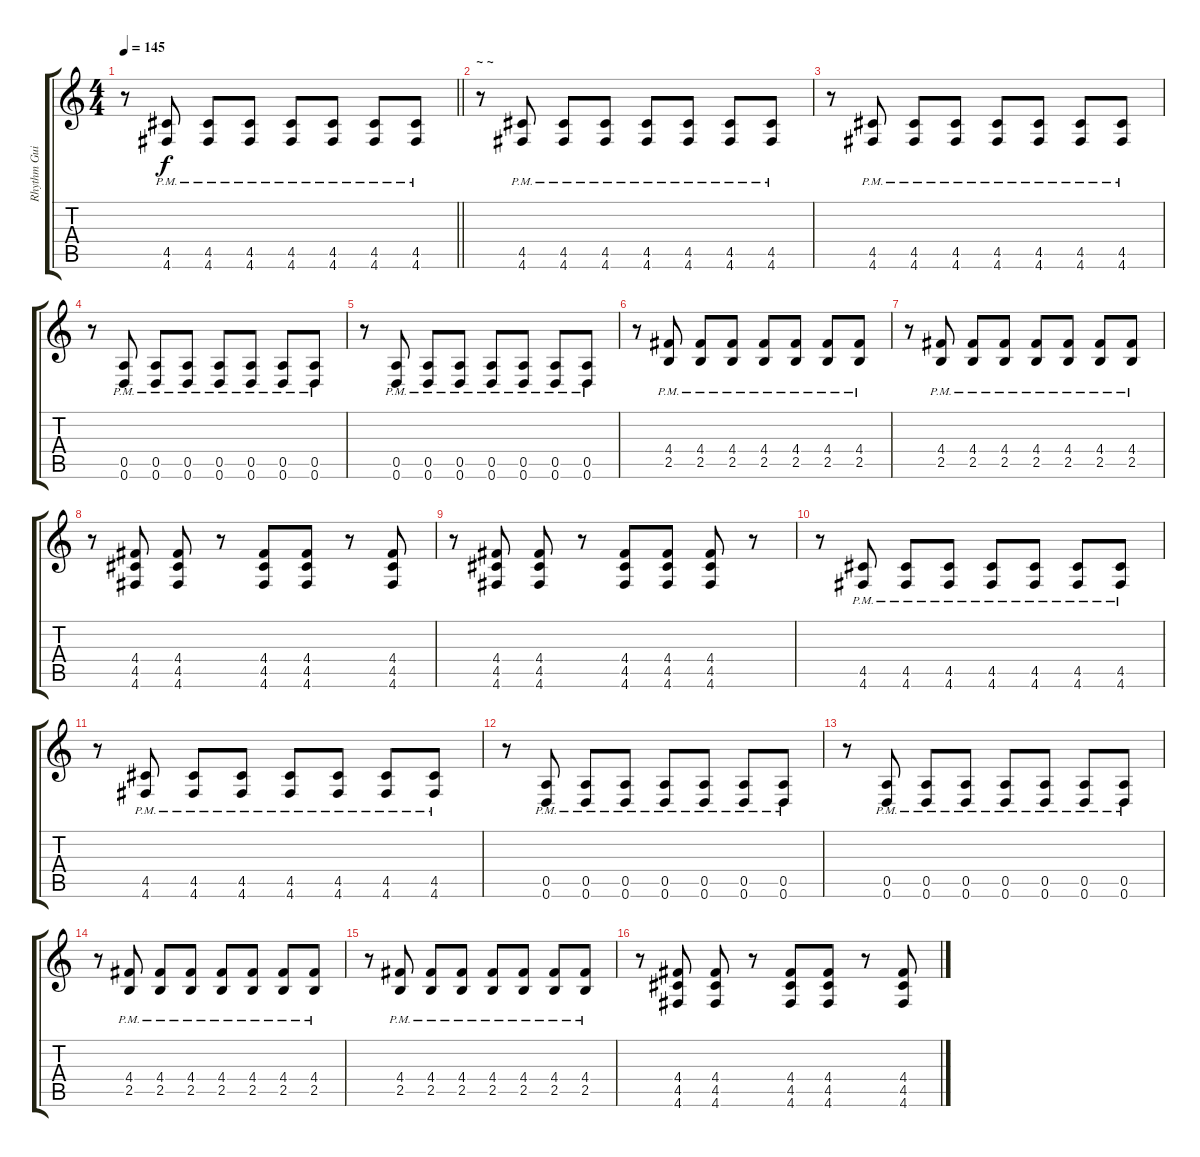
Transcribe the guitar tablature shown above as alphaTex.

\track ("Rhythm Guitar 2" "Rhythm Gui") {instrument distortionguitar}
\staff {score tabs}
\tuning (E4 B3 G3 D3 A2 D2) {hide}
\ts (4 4)
\tempo 145
\clef g2
\barLineRight lightlight
\ks c
r.8{dy f} (4.5{pm} 4.6{pm}).8 (4.5{pm} 4.6{pm}).8 (4.5{pm} 4.6{pm}).8 (4.5{pm} 4.6{pm}).8 (4.5{pm} 4.6{pm}).8 (4.5{pm} 4.6{pm}).8 (4.5{pm} 4.6{pm}).8 |
\section ("" "~ ~")
r.8 (4.5{pm} 4.6{pm}).8 (4.5{pm} 4.6{pm}).8 (4.5{pm} 4.6{pm}).8 (4.5{pm} 4.6{pm}).8 (4.5{pm} 4.6{pm}).8 (4.5{pm} 4.6{pm}).8 (4.5{pm} 4.6{pm}).8 |
r.8 (4.5{pm} 4.6{pm}).8 (4.5{pm} 4.6{pm}).8 (4.5{pm} 4.6{pm}).8 (4.5{pm} 4.6{pm}).8 (4.5{pm} 4.6{pm}).8 (4.5{pm} 4.6{pm}).8 (4.5{pm} 4.6{pm}).8 |
r.8 (0.5{pm} 0.6{pm}).8 (0.5{pm} 0.6{pm}).8 (0.5{pm} 0.6{pm}).8 (0.5{pm} 0.6{pm}).8 (0.5{pm} 0.6{pm}).8 (0.5{pm} 0.6{pm}).8 (0.5{pm} 0.6{pm}).8 |
r.8 (0.5{pm} 0.6{pm}).8 (0.5{pm} 0.6{pm}).8 (0.5{pm} 0.6{pm}).8 (0.5{pm} 0.6{pm}).8 (0.5{pm} 0.6{pm}).8 (0.5{pm} 0.6{pm}).8 (0.5{pm} 0.6{pm}).8 |
r.8 (4.4{pm} 2.5{pm}).8 (4.4{pm} 2.5{pm}).8 (4.4{pm} 2.5{pm}).8 (4.4{pm} 2.5{pm}).8 (4.4{pm} 2.5{pm}).8 (4.4{pm} 2.5{pm}).8 (4.4{pm} 2.5{pm}).8 |
r.8 (4.4{pm} 2.5{pm}).8 (4.4{pm} 2.5{pm}).8 (4.4{pm} 2.5{pm}).8 (4.4{pm} 2.5{pm}).8 (4.4{pm} 2.5{pm}).8 (4.4{pm} 2.5{pm}).8 (4.4{pm} 2.5{pm}).8 |
r.8 (4.4 4.5 4.6).8 (4.4 4.5 4.6).8 r.8 (4.4 4.5 4.6).8 (4.4 4.5 4.6).8 r.8 (4.4 4.5 4.6).8 |
r.8 (4.4 4.5 4.6).8 (4.4 4.5 4.6).8 r.8 (4.4 4.5 4.6).8 (4.4 4.5 4.6).8 (4.4 4.5 4.6).8 r.8 |
r.8 (4.5{pm} 4.6{pm}).8 (4.5{pm} 4.6{pm}).8 (4.5{pm} 4.6{pm}).8 (4.5{pm} 4.6{pm}).8 (4.5{pm} 4.6{pm}).8 (4.5{pm} 4.6{pm}).8 (4.5{pm} 4.6{pm}).8 |
r.8 (4.5{pm} 4.6{pm}).8 (4.5{pm} 4.6{pm}).8 (4.5{pm} 4.6{pm}).8 (4.5{pm} 4.6{pm}).8 (4.5{pm} 4.6{pm}).8 (4.5{pm} 4.6{pm}).8 (4.5{pm} 4.6{pm}).8 |
r.8 (0.5{pm} 0.6{pm}).8 (0.5{pm} 0.6{pm}).8 (0.5{pm} 0.6{pm}).8 (0.5{pm} 0.6{pm}).8 (0.5{pm} 0.6{pm}).8 (0.5{pm} 0.6{pm}).8 (0.5{pm} 0.6{pm}).8 |
r.8 (0.5{pm} 0.6{pm}).8 (0.5{pm} 0.6{pm}).8 (0.5{pm} 0.6{pm}).8 (0.5{pm} 0.6{pm}).8 (0.5{pm} 0.6{pm}).8 (0.5{pm} 0.6{pm}).8 (0.5{pm} 0.6{pm}).8 |
r.8 (4.4{pm} 2.5{pm}).8 (4.4{pm} 2.5{pm}).8 (4.4{pm} 2.5{pm}).8 (4.4{pm} 2.5{pm}).8 (4.4{pm} 2.5{pm}).8 (4.4{pm} 2.5{pm}).8 (4.4{pm} 2.5{pm}).8 |
r.8 (4.4{pm} 2.5{pm}).8 (4.4{pm} 2.5{pm}).8 (4.4{pm} 2.5{pm}).8 (4.4{pm} 2.5{pm}).8 (4.4{pm} 2.5{pm}).8 (4.4{pm} 2.5{pm}).8 (4.4{pm} 2.5{pm}).8 |
r.8 (4.4 4.5 4.6).8 (4.4 4.5 4.6).8 r.8 (4.4 4.5 4.6).8 (4.4 4.5 4.6).8 r.8 (4.4 4.5 4.6).8
